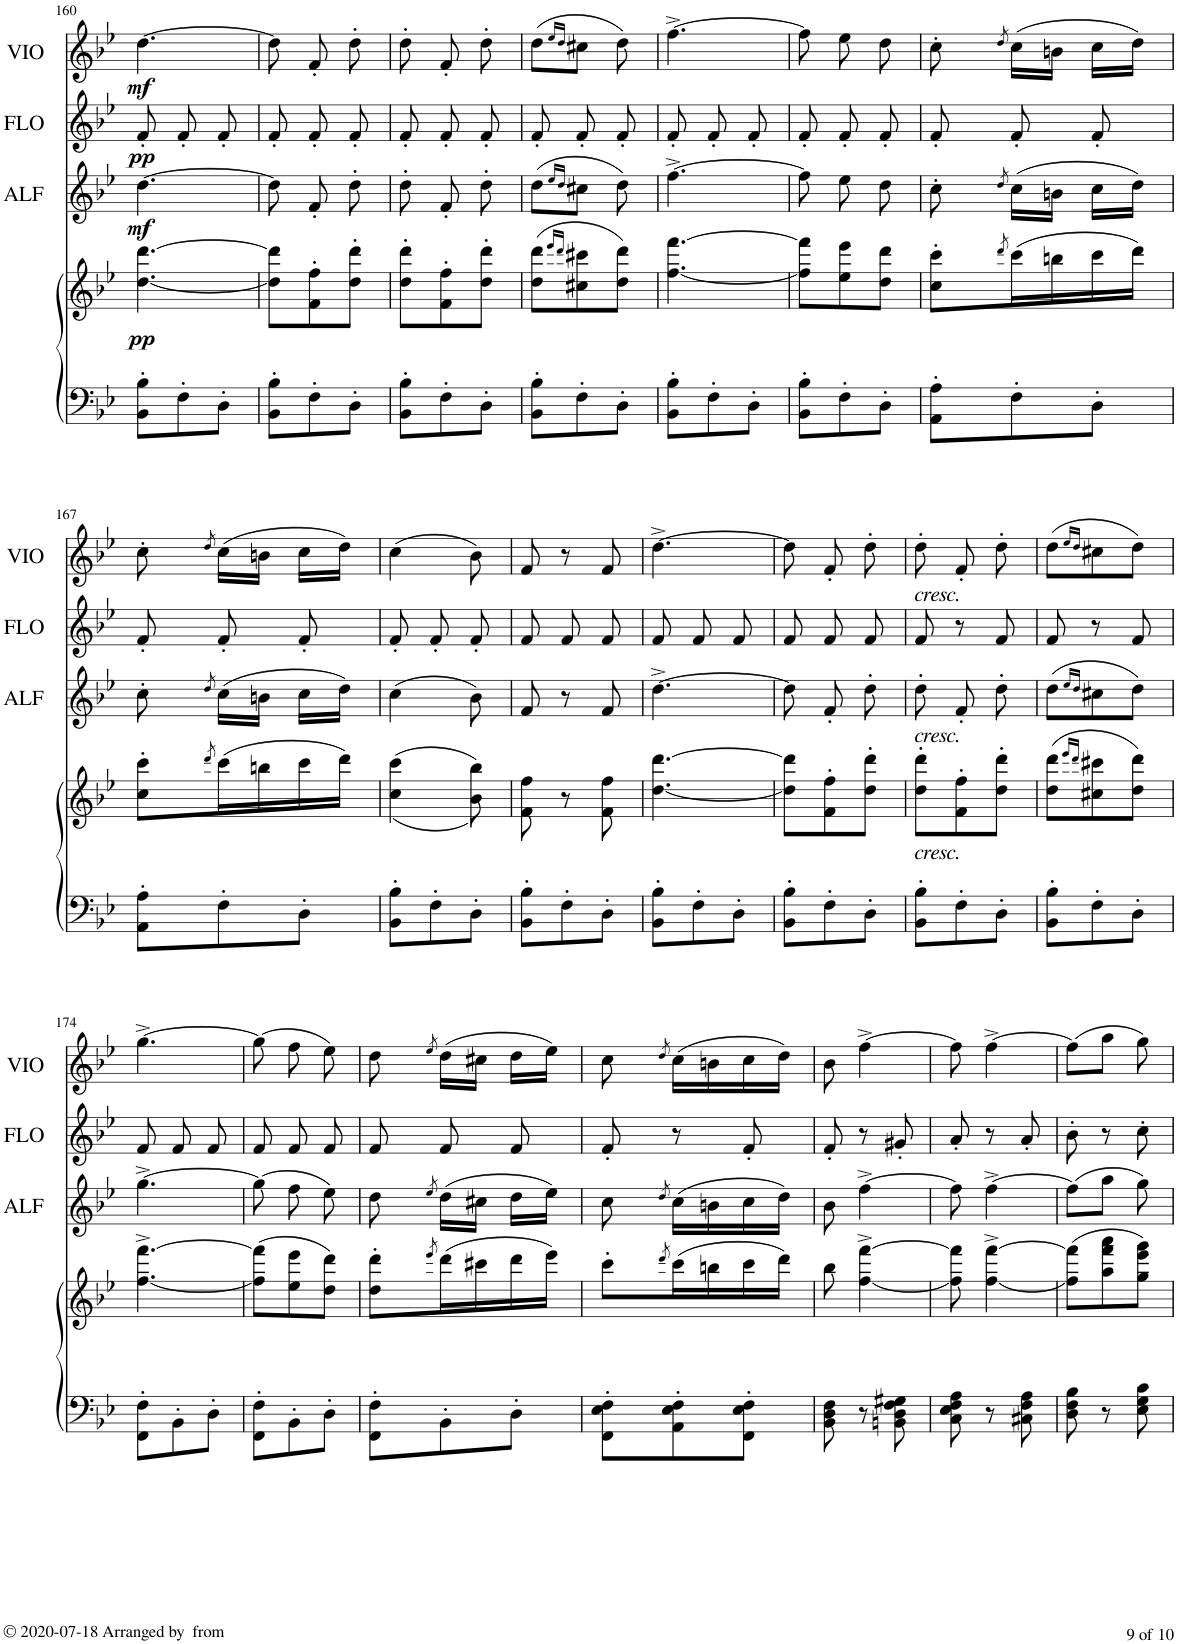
**kern	**kern	**dynam	**kern	**dynam	**kern	**dynam	**kern	**dynam
*part4	*part4	*part4	*part3	*part3	*part2	*part2	*part1	*part1
*staff5	*staff4	*staff4/5	*staff3	*staff3	*staff2	*staff2	*staff1	*staff1
*I"Piano	*	*	*I"ALFREDO.	*	*I"FLORA.	*	*I"VIOLETTA.	*
*I'Pno	*	*	*I'ALF	*	*I'FLO	*	*I'VIO	*
!!LO:PB:g=z
*clefF4	*clefG2	*	*clefG2	*	*clefG2	*	*clefG2	*
*k[b-e-]	*k[b-e-]	*	*k[b-e-]	*	*k[b-e-]	*	*k[b-e-]	*
*M3/8	*M3/8	*	*M3/8	*	*M3/8	*	*M3/8	*
=160	=160	=160	=160	=160	=160	=160	=160	=160
!	!	!LO:DY:b	!	!LO:DY:b	!	!LO:DY:b	!	!LO:DY:b
8BB-\' 8B-\'L	[4.dd\ [>4.ddd\	pp	[4.dd\	mf	8f'/L	pp	[4.dd\	mf
8F'\	.	.	.	.	8f'/	.	.	.
8D'\J	.	.	.	.	8f'/J	.	.	.
=161	=161	=161	=161	=161	=161	=161	=161	=161
8BB-\' 8B-\'L	8dd\] 8ddd\]L	.	8dd\]	.	8f'/L	.	8dd\]	.
8F'\	8f\' 8ff\'	.	8f'/	.	8f'/	.	8f'/	.
8D'\J	8dd\' 8ddd\'J	.	8dd'\	.	8f'/J	.	8dd'\	.
=162	=162	=162	=162	=162	=162	=162	=162	=162
8BB-\' 8B-\'L	8dd\' 8ddd\'L	.	8dd'\	.	8f'/L	.	8dd'\	.
8F'\	8f\' 8ff\'	.	8f'/	.	8f'/	.	8f'/	.
8D'\J	8dd\' 8ddd\'J	.	8dd'\	.	8f'/J	.	8dd'\	.
=163	=163	=163	=163	=163	=163	=163	=163	=163
8BB-\' 8B-\'L	(8dd\ 8ddd\L	.	(8dd\L	.	8f'/L	.	(8dd\L	.
.	16qeee-/LL	.	16qee-/LL	.	.	.	16qee-/LL	.
.	16qddd/JJ	.	16qdd/JJ	.	.	.	16qdd/JJ	.
8F'\	8cc#X\ 8ccc#X\	.	8cc#X\J	.	8f'/	.	8cc#X\J	.
8D'\J	8dd\ 8ddd\J)	.	8dd\)	.	8f'/J	.	8dd\)	.
=164	=164	=164	=164	=164	=164	=164	=164	=164
8BB-\' 8B-\'L	[4.ff\ [4.fff\	.	[4.ff^\	.	8f'/L	.	[4.ff^\	.
8F'\	.	.	.	.	8f'/	.	.	.
8D'\J	.	.	.	.	8f'/J	.	.	.
=165	=165	=165	=165	=165	=165	=165	=165	=165
8BB-\' 8B-\'L	8ff\] 8fff\]L	.	8ff\]	.	8f'/L	.	8ff\]	.
8F'\	8ee-\ 8eee-\	.	8ee-\	.	8f'/	.	8ee-\	.
8D'\J	8dd\ 8ddd\J	.	8dd\	.	8f'/J	.	8dd\	.
=166	=166	=166	=166	=166	=166	=166	=166	=166
*	*^	*	*^	*	*	*	*^	*
8AA\' 8A\'L	8cc\' 8ccc\'L	16.cc' 16.ccc'LL	.	8cc'\	16.cc'LL	.	8f'/L	.	8cc'\	16.cc'LL	.
.	.	32ddd!K	.	.	32dd!K	.	.	.	.	32dd!K	.
.	8qddd/	.	.	8qdd/	.	.	.	.	8qdd/	.	.
8F'\	(16ccc\L	(16cccJJ	.	(16cc\LL	(16ccJJ	.	8f'/	.	(16cc\LL	(16ccJJ	.
.	16bbn\	8.ryy	.	16bn\JJ	8.ryy	.	.	.	16bn\JJ	8.ryy	.
8D'\J	16ccc\	.	.	16cc\LL	.	.	8f'/J	.	16cc\LL	.	.
.	(16ddd\JJ)	.	.	(16dd\JJ)	.	.	.	.	(16dd\JJ)	.	.
!!LO:LB:g=z	!!
=167	=167	=167	=167	=167	=167	=167	=167	=167	=167	=167	=167
8AA\' 8A\'L	8cc\' 8ccc\'L	16.cc' 16.ccc'LL	.	8cc'>\	16.cc'>LL	.	8f'/L	.	8cc'>\	16.cc'>LL	.
.	.	32ddd!K	.	.	32dd!K	.	.	.	.	32dd!K	.
.	8qddd/	.	.	8qdd/	.	.	.	.	8qdd/	.	.
8F'\	16ccc\L	(16cccJJ	.	16cc\LL	(16ccJJ	.	8f'/	.	16cc\LL	(16ccJJ	.
.	16bbn\	8.ryy	.	16bn\JJ	8.ryy	.	.	.	16bn\JJ	8.ryy	.
8D'\J	16ccc\	.	.	16cc\LL	.	.	8f'/J	.	16cc\LL	.	.
.	(16ddd\JJ)	.	.	(16dd\JJ)	.	.	.	.	(16dd\JJ)	.	.
*	*v	*v	*	*	*	*	*	*	*v	*v	*
*	*	*	*v	*v	*	*	*	*	*
=168	=168	=168	=168	=168	=168	=168	=168	=168
8BB-\' 8B-\'L	(<4cc\ 4ccc\	.	4cc\	.	8f'/L	.	4cc\	.
8F'\	.	.	.	.	8f'/	.	.	.
8D'\J	8b-\ 8bb-\))	.	8b-\)	.	8f'/J	.	8b-\)	.
=169	=169	=169	=169	=169	=169	=169	=169	=169
8BB-\' 8B-\'L	8f\ 8ff\	.	8f/	.	8f/L	.	8f/	.
8F'\	8r	.	8r	.	8f/	.	8r	.
8D'\J	8f\ 8ff\	.	8f/	.	8f/J	.	8f/	.
=170	=170	=170	=170	=170	=170	=170	=170	=170
8BB-\' 8B-\'L	[4.dd\ [4.ddd\	.	[4.dd^\	.	8f/L	.	[4.dd^\	.
8F'\	.	.	.	.	8f/	.	.	.
8D'\J	.	.	.	.	8f/J	.	.	.
=171	=171	=171	=171	=171	=171	=171	=171	=171
8BB-\' 8B-\'L	8dd\] 8ddd\]L	.	8dd\]	.	8f/L	.	8dd\]	.
8F'\	8f\' 8ff\'	.	8f'/	.	8f/	.	8f'/	.
8D'\J	8dd\' 8ddd\'J	.	8dd'\	.	8f/J	.	8dd'\	.
=172	=172	=172	=172	=172	=172	=172	=172	=172
!	!	!	!	!	!	!	!LO:TX:b:i:t=cresc.	!
!	!	!	!LO:TX:b:i:t=cresc.	!	!	!	!	!
!	!LO:TX:b:i:t=cresc.	!	!	!	!	!	!	!
8BB-\' 8B-\'L	8dd\' 8ddd\'L	.	8dd'\	.	8f/	.	8dd'\	.
8F'\	8f\' 8ff\'	.	8f'/	.	8r	.	8f'/	.
8D'\J	8dd\' 8ddd\'J	.	8dd'\	.	8f/	.	8dd'\	.
=173	=173	=173	=173	=173	=173	=173	=173	=173
8BB-\' 8B-\'L	(8dd\ 8ddd\L	.	(8dd\L	.	8f/	.	(8dd\L	.
.	16qeee-/LL	.	16qee-/LL	.	.	.	16qee-/LL	.
.	16qddd/JJ	.	16qdd/JJ	.	.	.	16qdd/JJ	.
8F'\	8cc#X\ 8ccc#X\	.	8cc#X\	.	8r	.	8cc#X\	.
8D'\J	8dd\ 8ddd\J)	.	8dd\J)	.	8f/	.	8dd\J)	.
!!LO:LB:g=z
=174	=174	=174	=174	=174	=174	=174	=174	=174
8FF\' 8F\'L	[4.ff\^ [4.fff\^	.	[4.gg^\	.	8f/L	.	[4.gg^\	.
8BB-'\	.	.	.	.	8f/	.	.	.
8D'\J	.	.	.	.	8f/J	.	.	.
=175	=175	=175	=175	=175	=175	=175	=175	=175
8FF\' 8F\'L	(8ff\] 8fff\]L	.	(8gg\]	.	8f/L	.	(8gg\]	.
8BB-'\	8ee-\ 8eee-\	.	8ff\	.	8f/	.	8ff\	.
8D'\J	8dd\ 8ddd\J)	.	8ee-\)	.	8f/J	.	8ee-\)	.
=176	=176	=176	=176	=176	=176	=176	=176	=176
*	*^	*	*^	*	*	*	*^	*
8FF\' 8F\'L	8dd\' 8ddd\'L	16.ddd'LL	.	8dd\	16.ddLL	.	8f/L	.	8dd\	16.ddLL	.
.	.	32eee-!K	.	.	32ee-!K	.	.	.	.	32ee-!K	.
.	8qeee-/	.	.	8qee-/	.	.	.	.	8qee-/	.	.
8BB-'\	(>16ddd\L	(16dddJJ	.	(>16dd\LL	(16ddJJ	.	8f/	.	(>16dd\LL	(16ddJJ	.
.	16ccc#X\	8.ryy	.	16cc#X\JJ	8.ryy	.	.	.	16cc#X\JJ	8.ryy	.
8D'\J	16ddd\	.	.	16dd\LL	.	.	8f/J	.	16dd\LL	.	.
.	(16eee-\JJ)	.	.	(16ee-\JJ)	.	.	.	.	(16ee-\JJ)	.	.
=177	=177	=177	=177	=177	=177	=177	=177	=177	=177	=177	=177
8FF\' 8E-\' 8F\'L	8ccc'\L	16.ccc'LL	.	8cc\	16.ccLL	.	8f'/	.	8cc\	16.ccLL	.
.	.	32ddd!K	.	.	32dd!K	.	.	.	.	32dd!K	.
.	8qddd/	.	.	8qdd/	.	.	.	.	8qdd/	.	.
8AA\' 8E-\' 8F\'	16ccc\L	(16cccJJ	.	16cc\LL	(16ccJJ	.	8r	.	16cc\LL	(16ccJJ	.
.	16bbn\	8.ryy	.	16bn\	8.ryy	.	.	.	16bn\	8.ryy	.
8FF\' 8E-\' 8F\'J	16ccc\	.	.	16cc\	.	.	8f'/	.	16cc\	.	.
.	(16ddd\JJ)	.	.	(16dd\JJ)	.	.	.	.	(16dd\JJ)	.	.
*	*v	*v	*	*	*	*	*	*	*v	*v	*
*	*	*	*v	*v	*	*	*	*	*
=178	=178	=178	=178	=178	=178	=178	=178	=178
8BB-\ 8D\ 8F\	8bb-\	.	8b-\	.	8f'/	.	8b-\	.
8r	[4ff\^ [4fff\^	.	[4ff^\	.	8r	.	[4ff^\	.
8BBn\ 8D\ 8F\ 8G#X\	.	.	.	.	8g#X'/	.	.	.
=179	=179	=179	=179	=179	=179	=179	=179	=179
8C\ 8E-\ 8F\ 8A\	8ff\] 8fff\]	.	8ff\]	.	8a'/	.	8ff\]	.
8r	[4ff\^ [4fff\^	.	[4ff^\	.	8r	.	[4ff^\	.
8C#X\ 8F\ 8A\	.	.	.	.	8a'/	.	.	.
=180	=180	=180	=180	=180	=180	=180	=180	=180
8D\ 8F\ 8B-\	8ff\] 8fff\]L	.	8ff\L]	.	8b-'\	.	8ff\L]	.
8r	8aa\ 8fff\ 8aaa\	.	8aa\J	.	8r	.	8aa\J	.
8E-\ 8G\ 8c\	8gg\ 8eee-\ 8ggg\J)	.	8gg\)	.	8cc'\	.	8gg\)	.
=	=	=	=	=	=	=	=	=
*-	*-	*-	*-	*-	*-	*-	*-	*-
